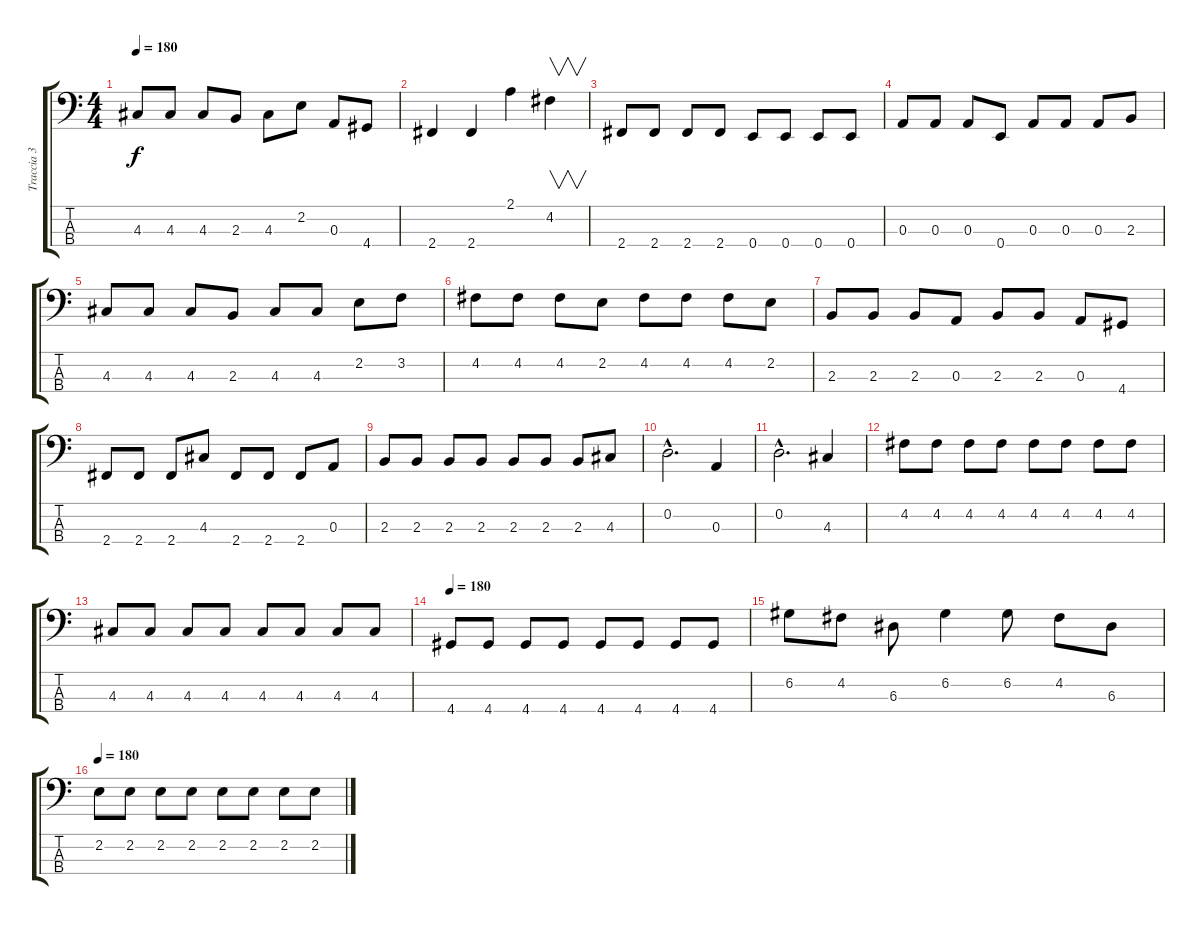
\track ("Traccia 3" "Traccia 3") {instrument electricbasspick}
\staff {score tabs}
\tuning (G2 D2 A1 E1) {hide}
\ts (4 4)
\tempo 180
\clef f4
\ks c
4.3.8{dy f} 4.3.8 4.3.8 2.3.8 4.3.8 2.2.8 0.3.8 4.4.8 |
2.4.4 2.4.4 2.1.4 4.2.4{v} |
2.4.8 2.4.8 2.4.8 2.4.8 0.4.8 0.4.8 0.4.8 0.4.8 |
0.3.8 0.3.8 0.3.8 0.4.8 0.3.8 0.3.8 0.3.8 2.3.8 |
4.3.8 4.3.8 4.3.8 2.3.8 4.3.8 4.3.8 2.2.8 3.2.8 |
4.2.8 4.2.8 4.2.8 2.2.8 4.2.8 4.2.8 4.2.8 2.2.8 |
2.3.8 2.3.8 2.3.8 0.3.8 2.3.8 2.3.8 0.3.8 4.4.8 |
2.4.8 2.4.8 2.4.8 4.3.8 2.4.8 2.4.8 2.4.8 0.3.8 |
2.3.8 2.3.8 2.3.8 2.3.8 2.3.8 2.3.8 2.3.8 4.3.8 |
0.2{hac}.2{d} 0.3.4 |
0.2{hac}.2{d} 4.3.4 |
4.2.8 4.2.8 4.2.8 4.2.8 4.2.8 4.2.8 4.2.8 4.2.8 |
4.3.8 4.3.8 4.3.8 4.3.8 4.3.8 4.3.8 4.3.8 4.3.8 |
\tempo 180
4.4.8 4.4.8 4.4.8 4.4.8 4.4.8 4.4.8 4.4.8 4.4.8 |
6.2.8 4.2.8 6.3.8 6.2.4 6.2.8 4.2.8 6.3.8 |
\tempo 180
2.2.8 2.2.8 2.2.8 2.2.8 2.2.8 2.2.8 2.2.8 2.2.8
